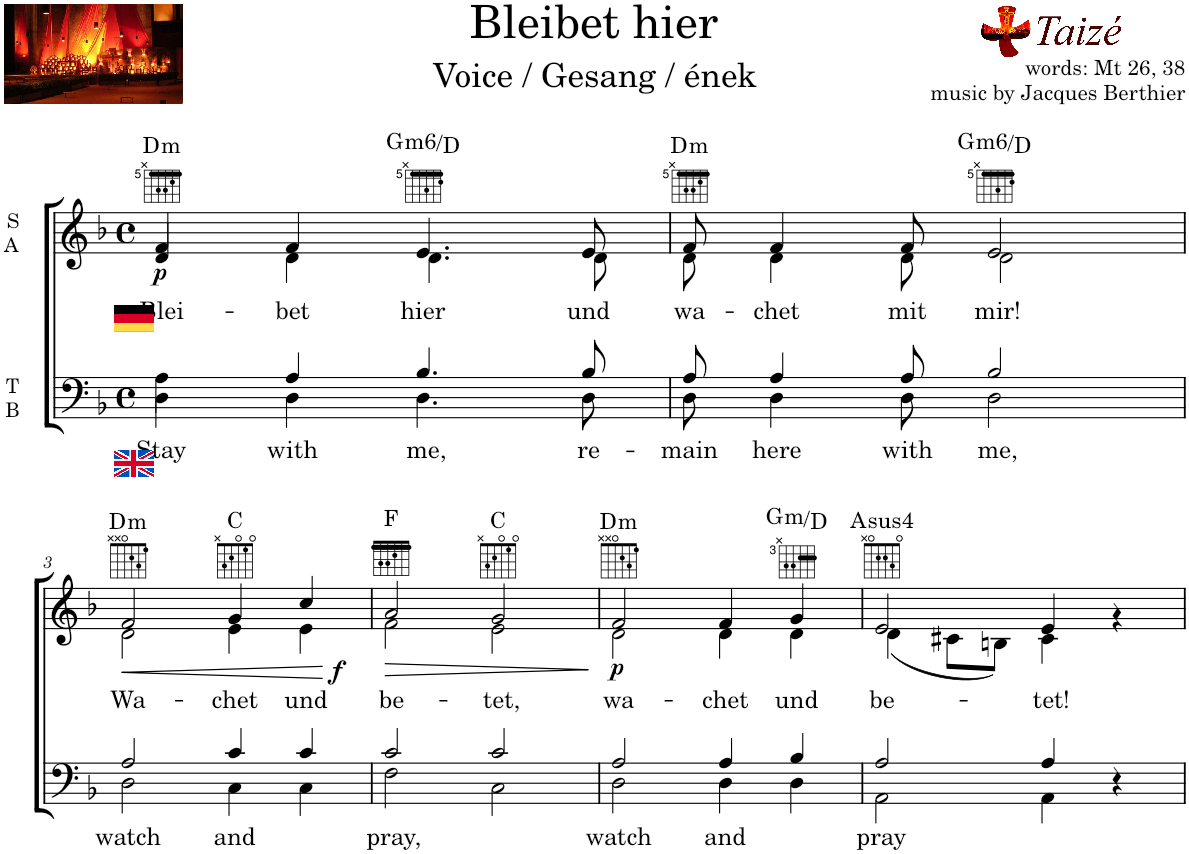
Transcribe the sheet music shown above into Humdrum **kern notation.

**kern	**text	**kern	**text	**dynam	**harte
*part2	*part2	*part1	*part1	*part1	*part1
*staff2	*staff2	*staff1	*staff1	*staff1	*
*I"T B	*	*I"S A	*	*	*
*clefF4	*	*clefG2	*	*	*
*k[b-]	*	*k[b-]	*	*	*
*M4/4	*	*M4/4	*	*	*
*met(c)	*	*met(c)	*	*	*
=1	=1	=1	=1	=1	=1
!	!LO:LY:b	!	!LO:LY:b	!LO:DY:b	!LO:H:kt=m
*^	*	*^	*	*	*
4A\	4D\	Stay	4f/	4d/	Blei-	p	D:min
!	!	!LO:LY:b	!	!	!LO:LY:b	!	!
4A/	4D\	with	4f/	4d\	-bet	.	.
!	!	!LO:LY:b	!	!	!LO:LY:b	!	!LO:H:kt=m6
4.B-/	4.D\	me,	4.e/	4.d\	hier	.	G:min6/5
!	!	!LO:LY:b	!	!	!LO:LY:b	!	!
8B-/	8D\	re-	8e/	8d\	und	.	.
=2	=2	=2	=2	=2	=2	=2	=2
!	!	!LO:LY:b	!	!	!LO:LY:b	!	!LO:H:kt=m
8A/	8D\	-main	8f/	8d\	wa-	.	D:min
!	!	!LO:LY:b	!	!	!LO:LY:b	!	!
4A/	4D\	here	4f/	4d\	-chet	.	.
!	!	!LO:LY:b	!	!	!LO:LY:b	!	!
8A/	8D\	with	8f/	8d\	mit	.	.
!	!	!LO:LY:b	!	!	!LO:LY:b	!	!LO:H:kt=m6
2B-/	2D\	me,	2e/	2d\	mir!	.	G:min6/5
!!LO:LB:g=z	!!
=3	=3	=3	=3	=3	=3	=3	=3
!	!	!LO:LY:b	!	!	!LO:LY:b	!LO:HP:b	!LO:H:kt=m
2A/	2D\	watch	2f/	2d\	Wa-	<	D:min
!	!	!LO:LY:b	!	!	!LO:LY:b	!	!
4c/	4C\	and	4g/	4e\	-chet	.	C:maj
!	!	!	!	!	!LO:LY:b	!LO:DY:n=1:b	!
4c/	4C\	.	4cc/	4e\	und	[ f	.
=4	=4	=4	=4	=4	=4	=4	=4
!	!	!LO:LY:b	!	!	!LO:LY:b	!LO:HP:b	!
2c/	2F\	pray,	2a/	2f\	be-	>	F:maj
!	!	!	!	!	!LO:LY:b	!	!
2c/	2C\	.	2g/	2e\	-tet,	.	C:maj
*v	*v	*	*	*	*	*	*
*	*	*v	*v	*	*	*
.	.	.	.	]	.
=5	=5	=5	=5	=5	=5
!	!LO:LY:b	!	!LO:LY:b	!LO:DY:b	!LO:H:kt=m
*^	*	*^	*	*	*
2A/	2D\	watch	2f/	2d\	wa-	p	D:min
!	!	!LO:LY:b	!	!	!LO:LY:b	!	!
4A/	4D\	and	4f/	4d\	-chet	.	.
!	!	!	!	!	!LO:LY:b	!	!LO:H:kt=m
4B-/	4D\	.	4g/	4d\	und	.	G:min/5
=6	=6	=6	=6	=6	=6	=6	=6
!	!	!LO:LY:b	!	!	!LO:LY:b	!	!LO:H:kt=4
2A/	2AA\	pray	2e/	(4d\	be-	.	A:sus4
.	.	.	.	8c#X\L	.	.	.
.	.	.	.	8Bn\J)	.	.	.
!	!	!	!	!	!LO:LY:b	!	!
4A/	4AA\	.	4e/	4c#\	-tet!	.	.
4r	4ryy	.	4ryy	4r	.	.	.
*v	*v	*	*	*	*	*	*
*	*	*v	*v	*	*	*
=	=	=	=	=	=
*-	*-	*-	*-	*-	*-
